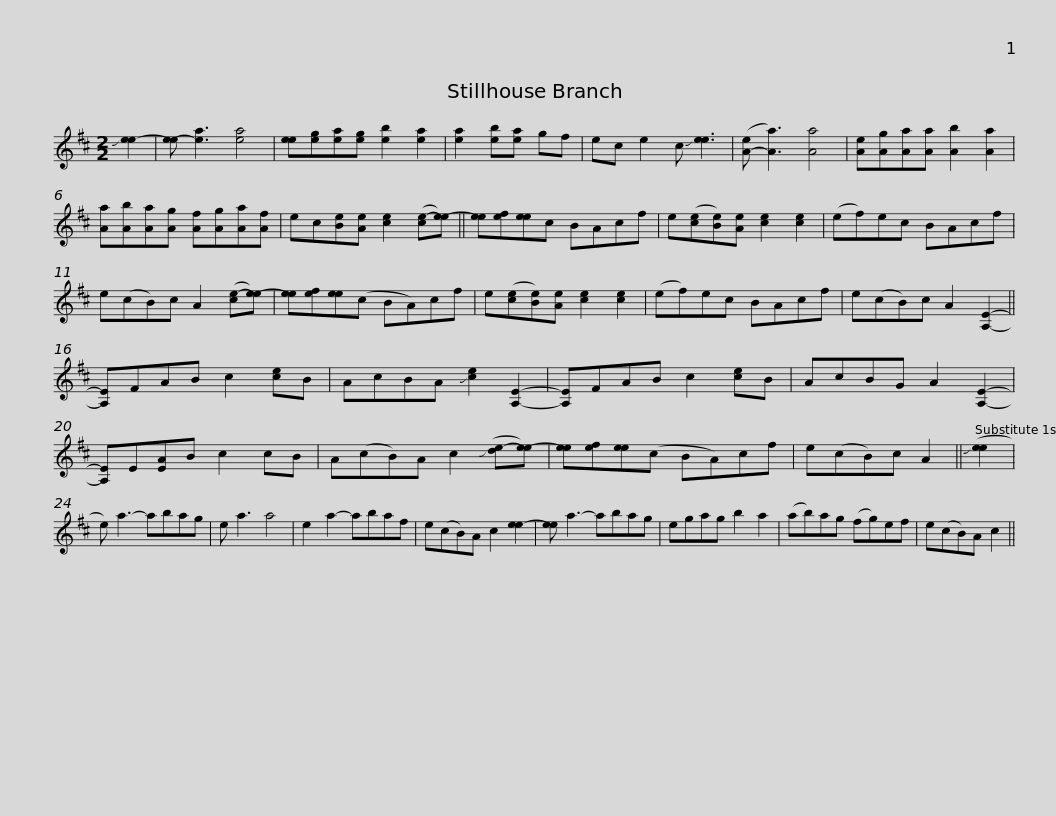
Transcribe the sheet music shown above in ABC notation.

X:1
L:1/8
M:2/2
I:linebreak $
K:D
V:1 treble
V:1
 !slide![ee-]2 | [e-e] [ea]3 [ea]4 | [ee][eg][ea][eg] [eb]2 [ea]2 | [ea]2 [eb][ea] gf | ec e2 c !slide![ee]3 | %5
 ([A-e] [Aa]3) [Aa]4 | [Ae][Ag][Aa][Aa] [Ab]2 [Aa]2 |$ [Aa][Ab][Aa][Ag] [Af][Ag][Aa][Af] | ec[Be][Ae] [ce]2 ([ce-][e-e]) || [ee][ef][ee]c BAcf | %10
 e([ce][Be])[Ae] [ce]2 [ce]2 | (ef)ec BAcf |$ e(cB)c A2 ([ce-][e-e]) | [ee][ef][ee](c BA)cf | e([ce][Be])[Ae] [ce]2 [ce]2 | %15
 (ef)ec BAcf | e(cB)c A2 [A,E]2- || [A,E]FAB c2 [ce]B |$ AcBA !slide![ce]2 [A,E]2- | [A,E]FAB c2 [ce]B | %20
 AcBG A2 [A,E]2- | [A,E]E[EA]B c2 cB | A(cB)A c2 (!slide![de-][e-e]) |$ [ee][ef][ee](c BA)cf | e(cB)c A2 || %25
 (!slide![ee]2 | e) a3- abag | e a3 a4 | e2 a2- abaf | e(cB)A c2 [ee-]2 |$ %30
 [ee] a3- abag | egag b2 a2 | (ab)ag (fg)ef | e(cB)A c2 || %34
